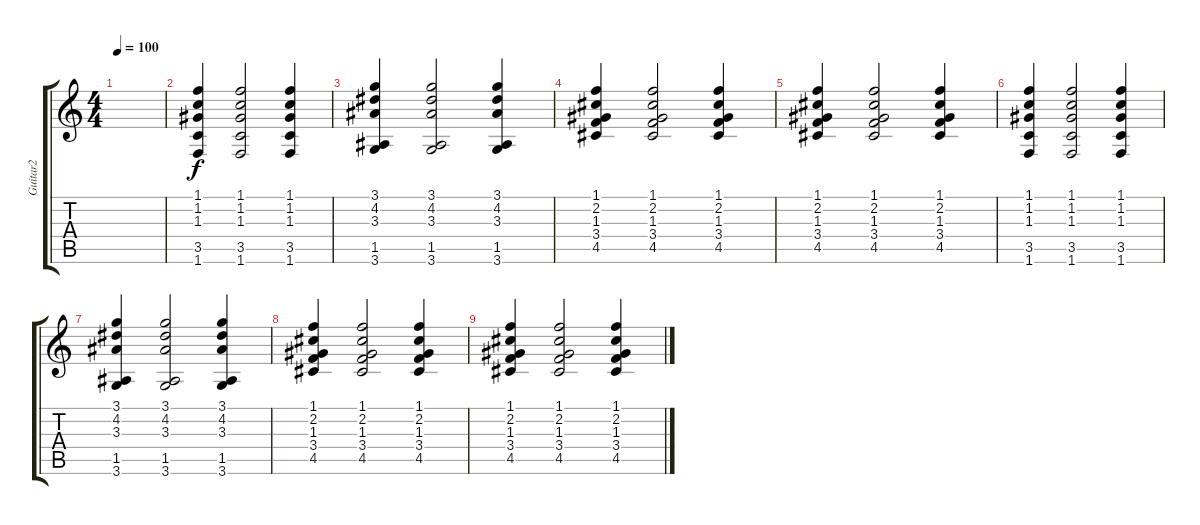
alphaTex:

\track ("Guitar2" "Guitar2") {instrument distortionguitar}
\staff {score tabs}
\tuning (E4 B3 G3 D3 A2 E2) {hide}
\ts (4 4)
\tempo 100
\clef g2
\ks c
|
(1.1 1.2 1.3 3.5 1.6).4 (1.1 1.2 1.3 3.5 1.6).2 (1.1 1.2 1.3 3.5 1.6).4 |
(3.1 4.2 3.3 1.5 3.6).4 (3.1 4.2 3.3 1.5 3.6).2 (3.1 4.2 3.3 1.5 3.6).4 |
(1.1 2.2 1.3 3.4 4.5).4 (1.1 2.2 1.3 3.4 4.5).2 (1.1 2.2 1.3 3.4 4.5).4 |
(1.1 2.2 1.3 3.4 4.5).4 (1.1 2.2 1.3 3.4 4.5).2 (1.1 2.2 1.3 3.4 4.5).4 |
(1.1 1.2 1.3 3.5 1.6).4 (1.1 1.2 1.3 3.5 1.6).2 (1.1 1.2 1.3 3.5 1.6).4 |
(3.1 4.2 3.3 1.5 3.6).4 (3.1 4.2 3.3 1.5 3.6).2 (3.1 4.2 3.3 1.5 3.6).4 |
(1.1 2.2 1.3 3.4 4.5).4 (1.1 2.2 1.3 3.4 4.5).2 (1.1 2.2 1.3 3.4 4.5).4 |
(1.1 2.2 1.3 3.4 4.5).4 (1.1 2.2 1.3 3.4 4.5).2 (1.1 2.2 1.3 3.4 4.5).4
